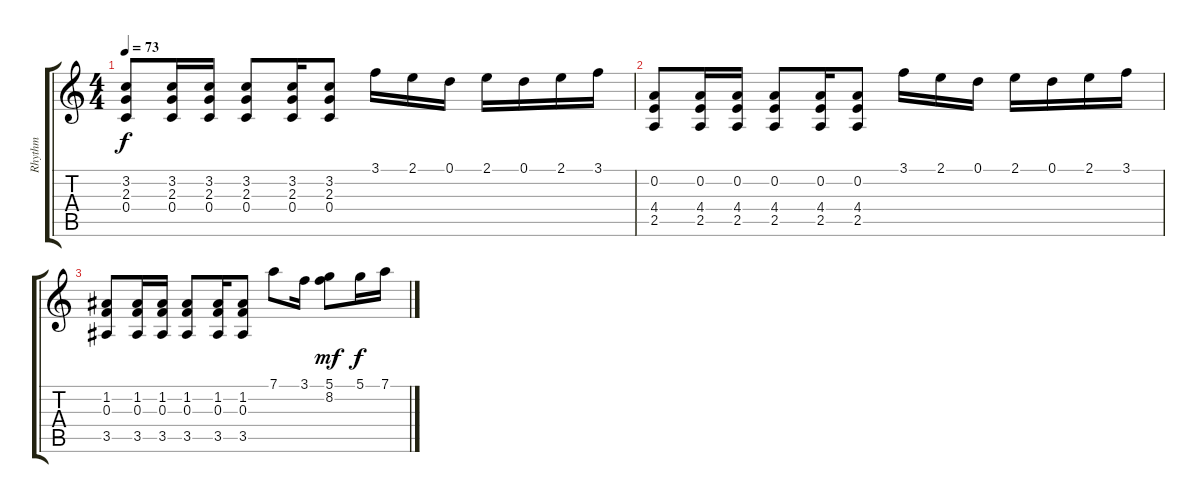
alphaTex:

\track ("Rhythm" "Rhythm") {instrument distortionguitar}
\staff {score tabs}
\tuning (D4 A3 F3 C3 G2 C2) {hide}
\ts (4 4)
\tempo 73
\clef g2
\ks c
(3.2 2.3 0.4).8{dy f volume 9} (3.2 2.3 0.4).16 (3.2 2.3 0.4).16 (3.2 2.3 0.4).8 (3.2 2.3 0.4).16 (3.2 2.3 0.4).8 3.1.16 2.1.16 0.1.16 2.1.16 0.1.16 2.1.16 3.1.16 |
(0.2 4.4 2.5).8{volume 6} (0.2 4.4 2.5).16 (0.2 4.4 2.5).16 (0.2 4.4 2.5).8 (0.2 4.4 2.5).16 (0.2 4.4 2.5).8 3.1.16 2.1.16 0.1.16 2.1.16 0.1.16 2.1.16 3.1.16 |
(1.2 0.3 3.5).8{volume 4} (1.2 0.3 3.5).16 (1.2 0.3 3.5).16 (1.2 0.3 3.5).8 (1.2 0.3 3.5).16 (1.2 0.3 3.5).8 7.1.8{volume 1} 3.1.16 (5.1 8.2).8{dy mf} 5.1.16{dy f} 7.1.16
